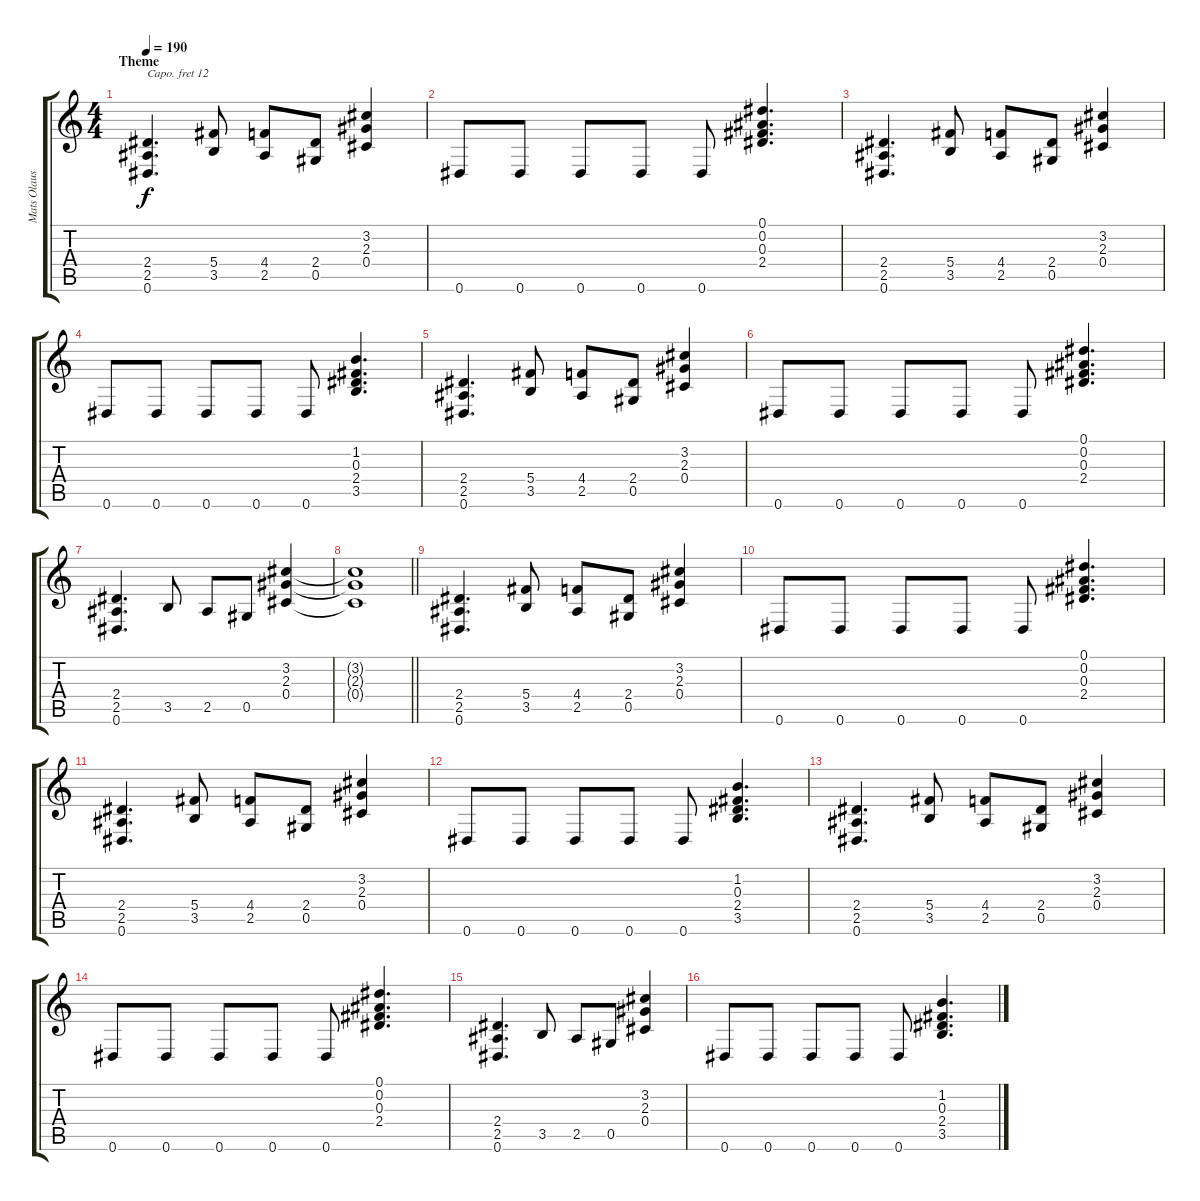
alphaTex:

\track ("Mats Olausson" "Mats Olaus") {instrument percussiveorgan}
\staff {score tabs}
\capo 12
\tuning (Eb4 Bb3 Gb3 Db3 Ab2 Eb2) {hide}
\ts (4 4)
\section ("" "Theme")
\tempo 190
\clef g2
\ks c
(2.4 2.5 0.6).4{d dy f} (5.4 3.5).8 (4.4 2.5).8 (2.4 0.5).8 (3.2 2.3 0.4).4 |
0.6.8 0.6.8 0.6.8 0.6.8 0.6.8 (0.1 0.2 0.3 2.4).4{d} |
(2.4 2.5 0.6).4{d} (5.4 3.5).8 (4.4 2.5).8 (2.4 0.5).8 (3.2 2.3 0.4).4 |
0.6.8 0.6.8 0.6.8 0.6.8 0.6.8 (1.2 0.3 2.4 3.5).4{d} |
(2.4 2.5 0.6).4{d} (5.4 3.5).8 (4.4 2.5).8 (2.4 0.5).8 (3.2 2.3 0.4).4 |
0.6.8 0.6.8 0.6.8 0.6.8 0.6.8 (0.1 0.2 0.3 2.4).4{d} |
(2.4 2.5 0.6).4{d} 3.5.8 2.5.8 0.5.8 (3.2 2.3 0.4).4 |
\barLineRight lightlight
(3.2{t} 2.3{t} 0.4{t}).1 |
(2.4 2.5 0.6).4{d} (5.4 3.5).8 (4.4 2.5).8 (2.4 0.5).8 (3.2 2.3 0.4).4 |
0.6.8 0.6.8 0.6.8 0.6.8 0.6.8 (0.1 0.2 0.3 2.4).4{d} |
(2.4 2.5 0.6).4{d} (5.4 3.5).8 (4.4 2.5).8 (2.4 0.5).8 (3.2 2.3 0.4).4 |
0.6.8 0.6.8 0.6.8 0.6.8 0.6.8 (1.2 0.3 2.4 3.5).4{d} |
(2.4 2.5 0.6).4{d} (5.4 3.5).8 (4.4 2.5).8 (2.4 0.5).8 (3.2 2.3 0.4).4 |
0.6.8 0.6.8 0.6.8 0.6.8 0.6.8 (0.1 0.2 0.3 2.4).4{d} |
(2.4 2.5 0.6).4{d} 3.5.8 2.5.8 0.5.8 (3.2 2.3 0.4).4 |
0.6.8 0.6.8 0.6.8 0.6.8 0.6.8 (1.2 0.3 2.4 3.5).4{d}
